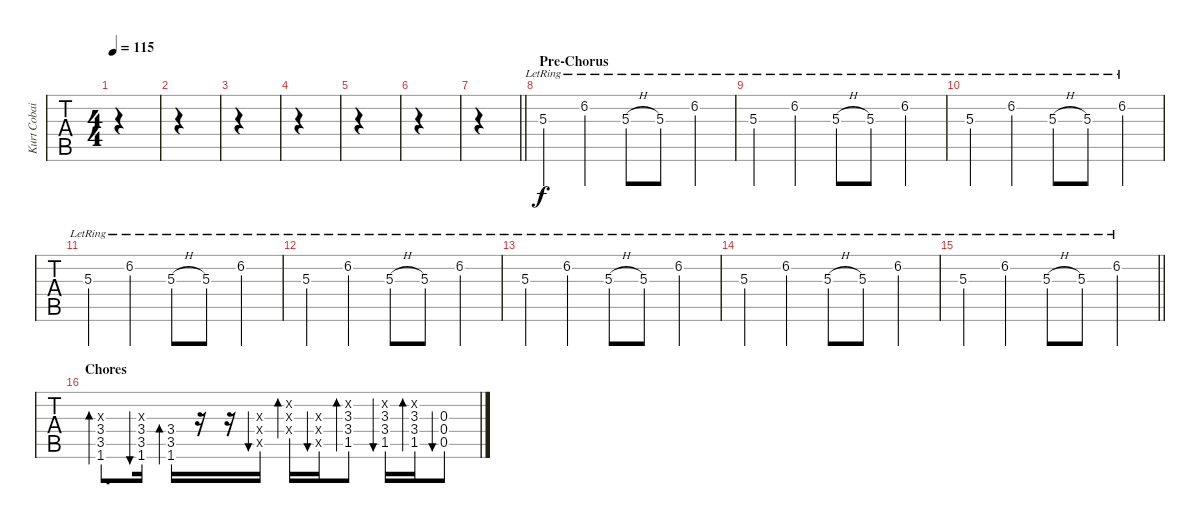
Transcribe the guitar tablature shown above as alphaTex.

\track ("Kurt Cobain" "Kurt Cobai") {instrument distortionguitar}
\staff {tabs}
\tuning (E4 B3 G3 D3 A2 E2) {hide}
\ts (4 4)
\tempo 115
\clef g2
\ks c
|
|
|
|
|
|
\barLineRight lightlight
|
\section ("" "Pre-Chorus")
5.3{lr}.4 6.2{lr}.4 5.3{h lr}.8 5.3{lr}.8 6.2{lr}.4 |
5.3{lr}.4 6.2{lr}.4 5.3{h lr}.8 5.3{lr}.8 6.2{lr}.4 |
5.3{lr}.4 6.2{lr}.4 5.3{h lr}.8 5.3{lr}.8 6.2{lr}.4 |
5.3{lr}.4 6.2{lr}.4 5.3{h lr}.8 5.3{lr}.8 6.2{lr}.4 |
5.3{lr}.4 6.2{lr}.4 5.3{h lr}.8 5.3{lr}.8 6.2{lr}.4 |
5.3{lr}.4 6.2{lr}.4 5.3{h lr}.8 5.3{lr}.8 6.2{lr}.4 |
5.3{lr}.4 6.2{lr}.4 5.3{h lr}.8 5.3{lr}.8 6.2{lr}.4 |
\barLineRight lightlight
5.3{lr}.4 6.2{lr}.4 5.3{h lr}.8 5.3{lr}.8 6.2{lr}.4 |
\section ("" "Chores")
(0.3{x} 3.4 3.5 1.6).8{d bd 60} (0.3{x} 3.4 3.5 1.6).16{bu 60} (3.4 3.5 1.6).16{bd 60} r.16 r.16 (0.3{x} 0.4{x} 0.5{x}).16{bu 60} (0.2{x} 0.3{x} 0.4{x}).16{bd 60} (0.3{x} 0.4{x} 0.5{x}).16{bu 60} (0.2{x} 3.3 3.4 1.5).8{bd 60} (0.2{x} 3.3 3.4 1.5).16{bu 60} (0.2{x} 3.3 3.4 1.5).16{bd 60} (0.3 0.4 0.5).8{bu 60}
